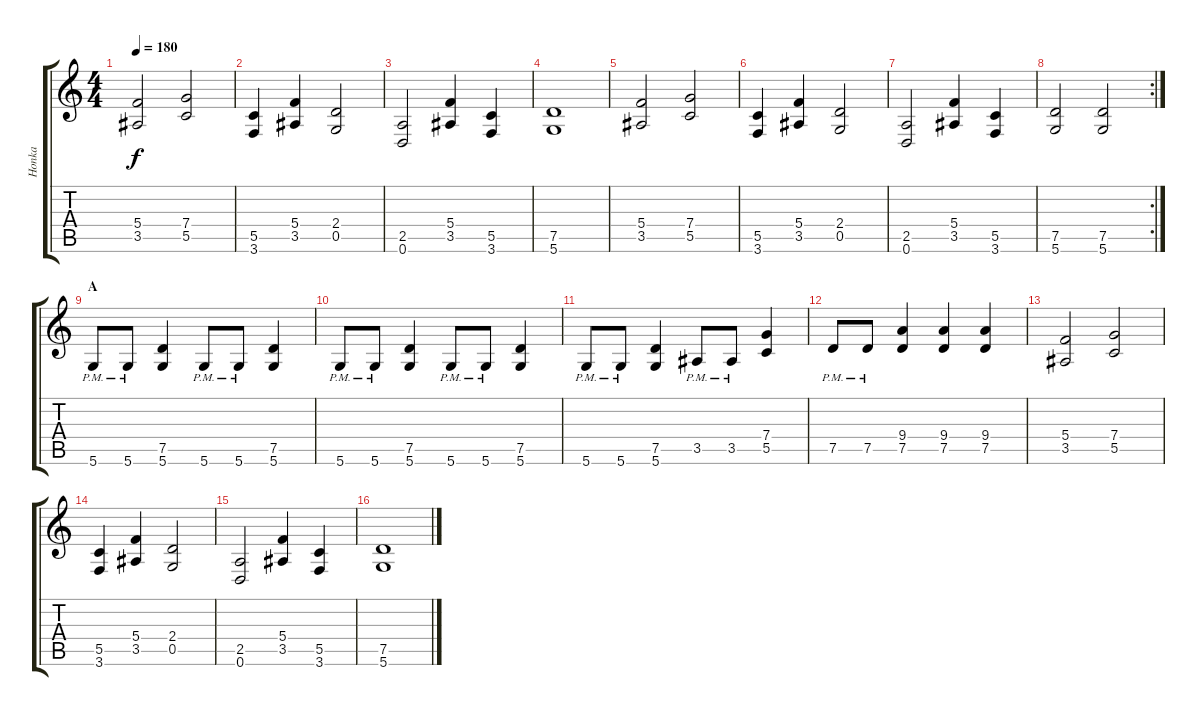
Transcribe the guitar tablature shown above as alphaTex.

\track ("Honka" "Honka") {instrument distortionguitar}
\staff {score tabs}
\tuning (D4 A3 F3 C3 G2 D2) {hide}
\ts (4 4)
\tempo 180
\clef g2
\ks c
(5.4 3.5).2{dy f} (7.4 5.5).2 |
(5.5 3.6).4 (5.4 3.5).4 (2.4 0.5).2 |
(2.5 0.6).2 (5.4 3.5).4 (5.5 3.6).4 |
(7.5 5.6).1 |
(5.4 3.5).2 (7.4 5.5).2 |
(5.5 3.6).4 (5.4 3.5).4 (2.4 0.5).2 |
(2.5 0.6).2 (5.4 3.5).4 (5.5 3.6).4 |
\rc 2
(7.5 5.6).2 (7.5 5.6).2 |
\section ("" "A")
5.6{pm}.8{volume 13} 5.6{pm}.8 (7.5 5.6).4 5.6{pm}.8 5.6{pm}.8 (7.5 5.6).4 |
5.6{pm}.8 5.6{pm}.8 (7.5 5.6).4 5.6{pm}.8 5.6{pm}.8 (7.5 5.6).4 |
5.6{pm}.8 5.6{pm}.8 (7.5 5.6).4 3.5{pm}.8 3.5{pm}.8 (7.4 5.5).4 |
7.5{pm}.8 7.5{pm}.8 (9.4 7.5).4 (9.4 7.5).4 (9.4 7.5).4 |
(5.4 3.5).2 (7.4 5.5).2 |
(5.5 3.6).4 (5.4 3.5).4 (2.4 0.5).2 |
(2.5 0.6).2 (5.4 3.5).4 (5.5 3.6).4 |
(7.5 5.6).1
